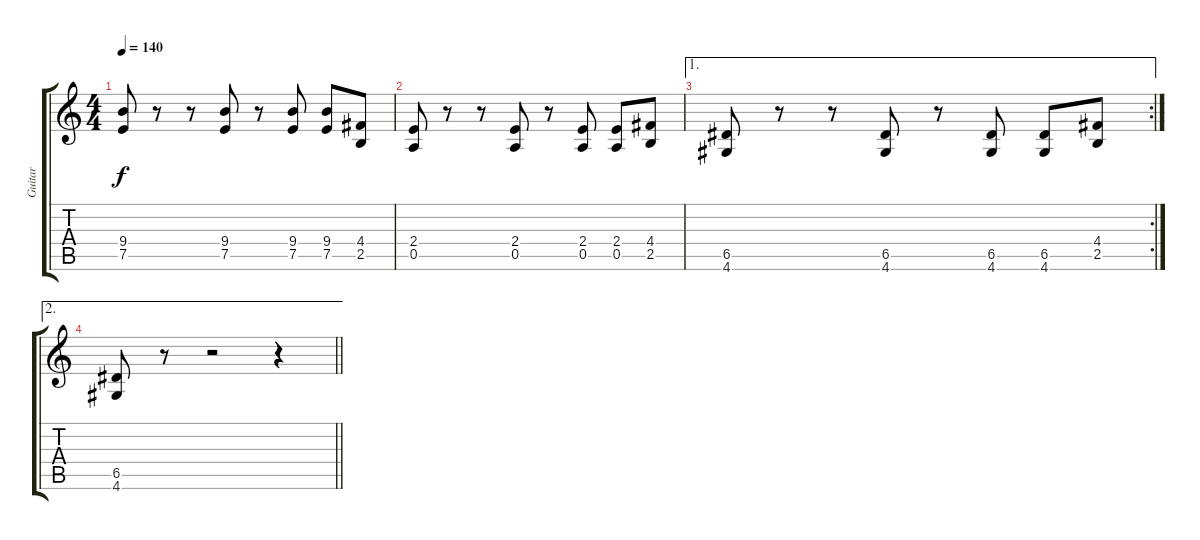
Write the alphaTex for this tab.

\track ("Guitar" "Guitar") {instrument overdrivenguitar}
\staff {score tabs}
\tuning (E4 B3 G3 D3 A2 E2) {hide}
\ts (4 4)
\tempo 140
\clef g2
\ks c
(9.4 7.5).8{dy f} r.8 r.8 (9.4 7.5).8 r.8 (9.4 7.5).8 (9.4 7.5).8 (4.4 2.5).8 |
(2.4 0.5).8 r.8 r.8 (2.4 0.5).8 r.8 (2.4 0.5).8 (2.4 0.5).8 (4.4 2.5).8 |
\ae 1
\rc 2
(6.5 4.6).8 r.8 r.8 (6.5 4.6).8 r.8 (6.5 4.6).8 (6.5 4.6).8 (4.4 2.5).8 |
\ae 2
\barLineRight lightlight
(6.5 4.6).8 r.8 r.2 r.4
